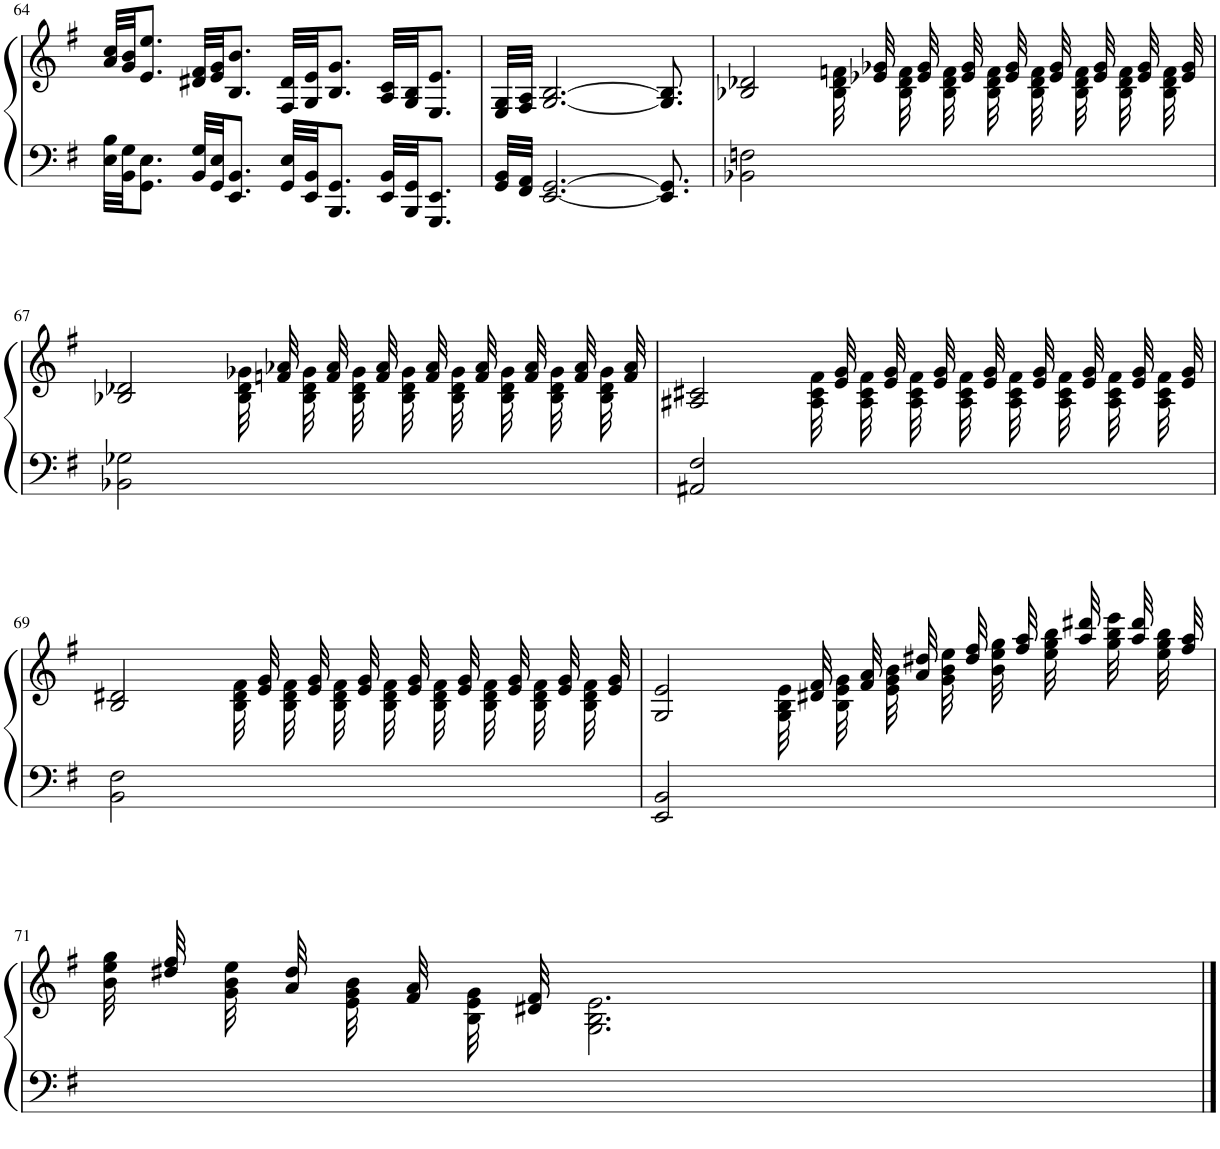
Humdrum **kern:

**kern	**kern
*part1	*part1
*staff2	*staff1
*I"Piano	*
*I'Pno.	*
!!LO:PB:g=z
*clefF4	*clefG2
*k[f#]	*k[f#]
*M4/4	*M4/4
=64	=64
32E\ 32B\LLL	32a/ 32cc/LLL
32BB\ 32G\JJ	32g/ 32b/JJ
8.GG\ 8.E\J	8.e/ 8.ee/J
32BB/ 32G/LLL	32d#X/ 32f#/LLL
32GG/ 32E/JJ	32e/ 32g/JJ
8.EE/ 8.BB/J	8.B/ 8.b/J
32GG/ 32E/LLL	32F#/ 32d#/LLL
32EE/ 32BB/JJ	32G/ 32e/JJ
8.BBB/ 8.GG/J	8.B/ 8.g/J
32EE/ 32BB/LLL	32A/ 32c/LLL
32BBB/ 32GG/JJ	32G/ 32B/JJ
8.GGG/ 8.EE/J	8.E/ 8.e/J
=65	=65
32GG/ 32BB/LLL	32E/ 32G/LLL
32FF#/ 32AA/JJJ	32F#/ 32A/JJJ
[2.EE/ [2.GG/	[2.G/ [2.B/
8.EE/] 8.GG/]	8.G/] 8.B/]
=66	=66
*	*^
2BB-X\ 2Fn\	2B-X/ 2d-X/	2ryy
32ryy	32ryy	32B-\ 32d-\ 32fn\
32ryy	32e-X/ 32g-X/	32ryy
32ryy	32ryy	32B-\ 32d-\ 32f\
32ryy	32e-/ 32g-/	32ryy
32ryy	32ryy	32B-\ 32d-\ 32f\
32ryy	32e-/ 32g-/	32ryy
32ryy	32ryy	32B-\ 32d-\ 32f\
32ryy	32e-/ 32g-/	32ryy
32ryy	32ryy	32B-\ 32d-\ 32f\
32ryy	32e-/ 32g-/	32ryy
32ryy	32ryy	32B-\ 32d-\ 32f\
32ryy	32e-/ 32g-/	32ryy
32ryy	32ryy	32B-\ 32d-\ 32f\
32ryy	32e-/ 32g-/	32ryy
32ryy	32ryy	32B-\ 32d-\ 32f\
32ryy	32e-/ 32g-/	32ryy
!!LO:LB:g=z	!!
=67	=67	=67
2BB-X\ 2G-X\	2B-X/ 2d-X/	2ryy
32ryy	32ryy	32B-\ 32d-\ 32g-X\
32ryy	32fn/ 32a-X/	32ryy
32ryy	32ryy	32B-\ 32d-\ 32g-\
32ryy	32f/ 32a-/	32ryy
32ryy	32ryy	32B-\ 32d-\ 32g-\
32ryy	32f/ 32a-/	32ryy
32ryy	32ryy	32B-\ 32d-\ 32g-\
32ryy	32f/ 32a-/	32ryy
32ryy	32ryy	32B-\ 32d-\ 32g-\
32ryy	32f/ 32a-/	32ryy
32ryy	32ryy	32B-\ 32d-\ 32g-\
32ryy	32f/ 32a-/	32ryy
32ryy	32ryy	32B-\ 32d-\ 32g-\
32ryy	32f/ 32a-/	32ryy
32ryy	32ryy	32B-\ 32d-\ 32g-\
32ryy	32f/ 32a-/	32ryy
=68	=68	=68
2AA#X/ 2F#/	2A#X/ 2c#X/	2ryy
32ryy	32ryy	32A#\ 32c#\ 32f#\
32ryy	32e/ 32g/	32ryy
32ryy	32ryy	32A#\ 32c#\ 32f#\
32ryy	32e/ 32g/	32ryy
32ryy	32ryy	32A#\ 32c#\ 32f#\
32ryy	32e/ 32g/	32ryy
32ryy	32ryy	32A#\ 32c#\ 32f#\
32ryy	32e/ 32g/	32ryy
32ryy	32ryy	32A#\ 32c#\ 32f#\
32ryy	32e/ 32g/	32ryy
32ryy	32ryy	32A#\ 32c#\ 32f#\
32ryy	32e/ 32g/	32ryy
32ryy	32ryy	32A#\ 32c#\ 32f#\
32ryy	32e/ 32g/	32ryy
32ryy	32ryy	32A#\ 32c#\ 32f#\
32ryy	32e/ 32g/	32ryy
!!LO:LB:g=z	!!
=69	=69	=69
2BB\ 2F#\	2B/ 2d#X/	2ryy
32ryy	32ryy	32B\ 32d#\ 32f#\
32ryy	32e/ 32g/	32ryy
32ryy	32ryy	32B\ 32d#\ 32f#\
32ryy	32e/ 32g/	32ryy
32ryy	32ryy	32B\ 32d#\ 32f#\
32ryy	32e/ 32g/	32ryy
32ryy	32ryy	32B\ 32d#\ 32f#\
32ryy	32e/ 32g/	32ryy
32ryy	32ryy	32B\ 32d#\ 32f#\
32ryy	32e/ 32g/	32ryy
32ryy	32ryy	32B\ 32d#\ 32f#\
32ryy	32e/ 32g/	32ryy
32ryy	32ryy	32B\ 32d#\ 32f#\
32ryy	32e/ 32g/	32ryy
32ryy	32ryy	32B\ 32d#\ 32f#\
32ryy	32e/ 32g/	32ryy
=70	=70	=70
2EE/ 2BB/	2G/ 2e/	2ryy
32ryy	32ryy	32G\ 32B\ 32e\
32ryy	32d#X/ 32f#/	32ryy
32ryy	32ryy	32B\ 32e\ 32g\
32ryy	32f#/ 32a/	32ryy
32ryy	32ryy	32e\ 32g\ 32b\
32ryy	32a/ 32dd#X/	32ryy
32ryy	32ryy	32g\ 32b\ 32ee\
32ryy	32dd#/ 32ff#/	32ryy
32ryy	32ryy	32b\ 32ee\ 32gg\
32ryy	32ff#/ 32aa/	32ryy
32ryy	32ryy	32ee\ 32gg\ 32bb\
32ryy	32aa/ 32ddd#X/	32ryy
32ryy	32ryy	32gg\ 32bb\ 32eee\
32ryy	32aa/ 32ddd#/	32ryy
32ryy	32ryy	32ee\ 32gg\ 32bb\
32ryy	32ff#/ 32aa/	32ryy
!!LO:LB:g=z	!!
=71	=71	=71
32ryy	32ryy	32b\ 32ee\ 32gg\
32ryy	32dd#X/ 32ff#/	32ryy
32ryy	32ryy	32g\ 32b\ 32ee\
32ryy	32a/ 32dd#/	32ryy
32ryy	32ryy	32e\ 32g\ 32b\
32ryy	32f#/ 32a/	32ryy
32ryy	32ryy	32B\ 32e\ 32g\
32ryy	32d#X/ 32f#/	32ryy
2.ryy	4ryy	2.G\ 2.B\ 2.e\
.	4ryy	.
.	4ryy	.
*	*v	*v
==	==
*-	*-
